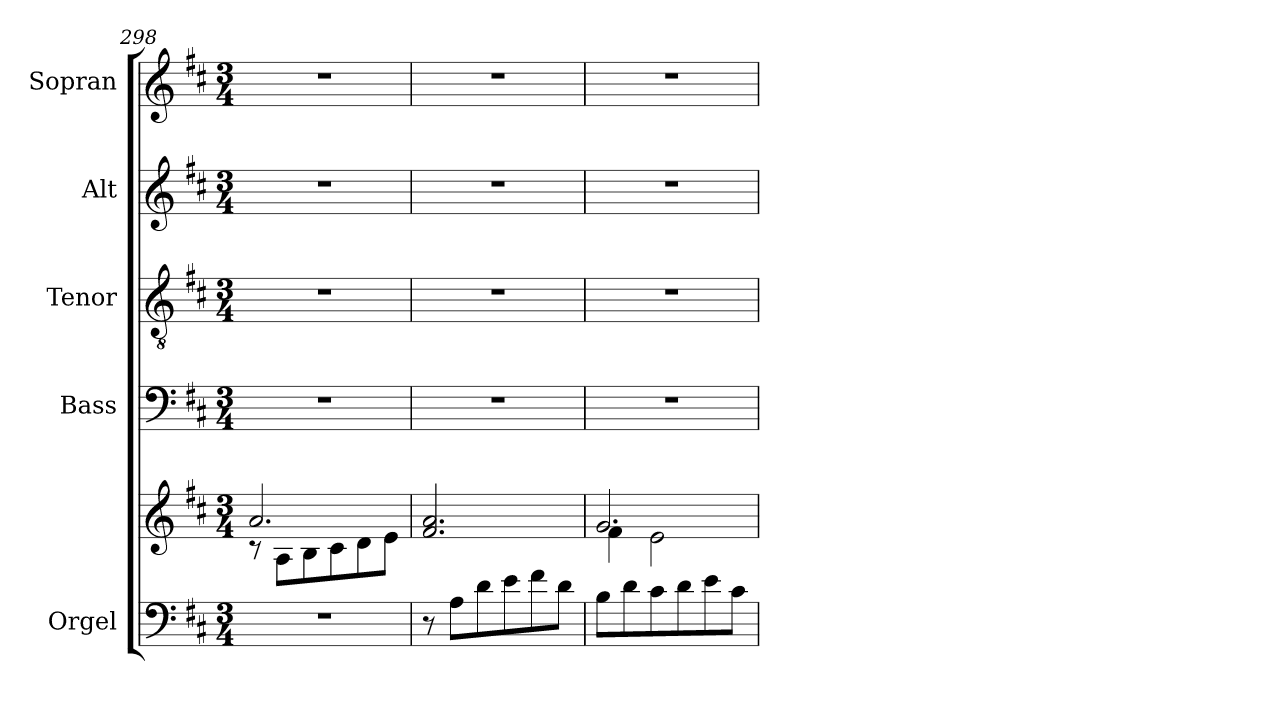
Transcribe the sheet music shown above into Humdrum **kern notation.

**kern	**kern	**kern	**kern	**kern	**kern
*part5	*part5	*part4	*part3	*part2	*part1
*staff6	*staff5	*staff4	*staff3	*staff2	*staff1
*I"Orgel	*	*I"Bass	*I"Tenor	*I"Alt	*I"Sopran
*I'Org.	*	*I'B.	*I'T.	*I'A.	*I'S.
*clefF4	*clefG2	*clefF4	*clefGv2	*clefG2	*clefG2
*k[f#c#]	*k[f#c#]	*k[f#c#]	*k[f#c#]	*k[f#c#]	*k[f#c#]
*D:	*D:	*D:	*D:	*D:	*D:
*M3/4	*M3/4	*M3/4	*M3/4	*M3/4	*M3/4
=298	=298	=298	=298	=298	=298
*	*^	*	*	*	*
2.r	2.a/	8rc	2.r	2.r	2.r	2.r
.	.	8A\L	.	.	.	.
.	.	8B\	.	.	.	.
.	.	8c#\	.	.	.	.
.	.	8d\	.	.	.	.
.	.	8e\J	.	.	.	.
*	*v	*v	*	*	*	*
=299	=299	=299	=299	=299	=299
8r	2.f#/ 2.a/	2.r	2.r	2.r	2.r
8A\L	.	.	.	.	.
8d\	.	.	.	.	.
8e\	.	.	.	.	.
8f#\	.	.	.	.	.
8d\J	.	.	.	.	.
=300	=300	=300	=300	=300	=300
*	*^	*	*	*	*
8B\L	2.g/	4f#\	2.r	2.r	2.r	2.r
8d\	.	.	.	.	.	.
8c#\	.	2e\	.	.	.	.
8d\	.	.	.	.	.	.
8e\	.	.	.	.	.	.
8c#\J	.	.	.	.	.	.
*	*v	*v	*	*	*	*
=	=	=	=	=	=
*-	*-	*-	*-	*-	*-
